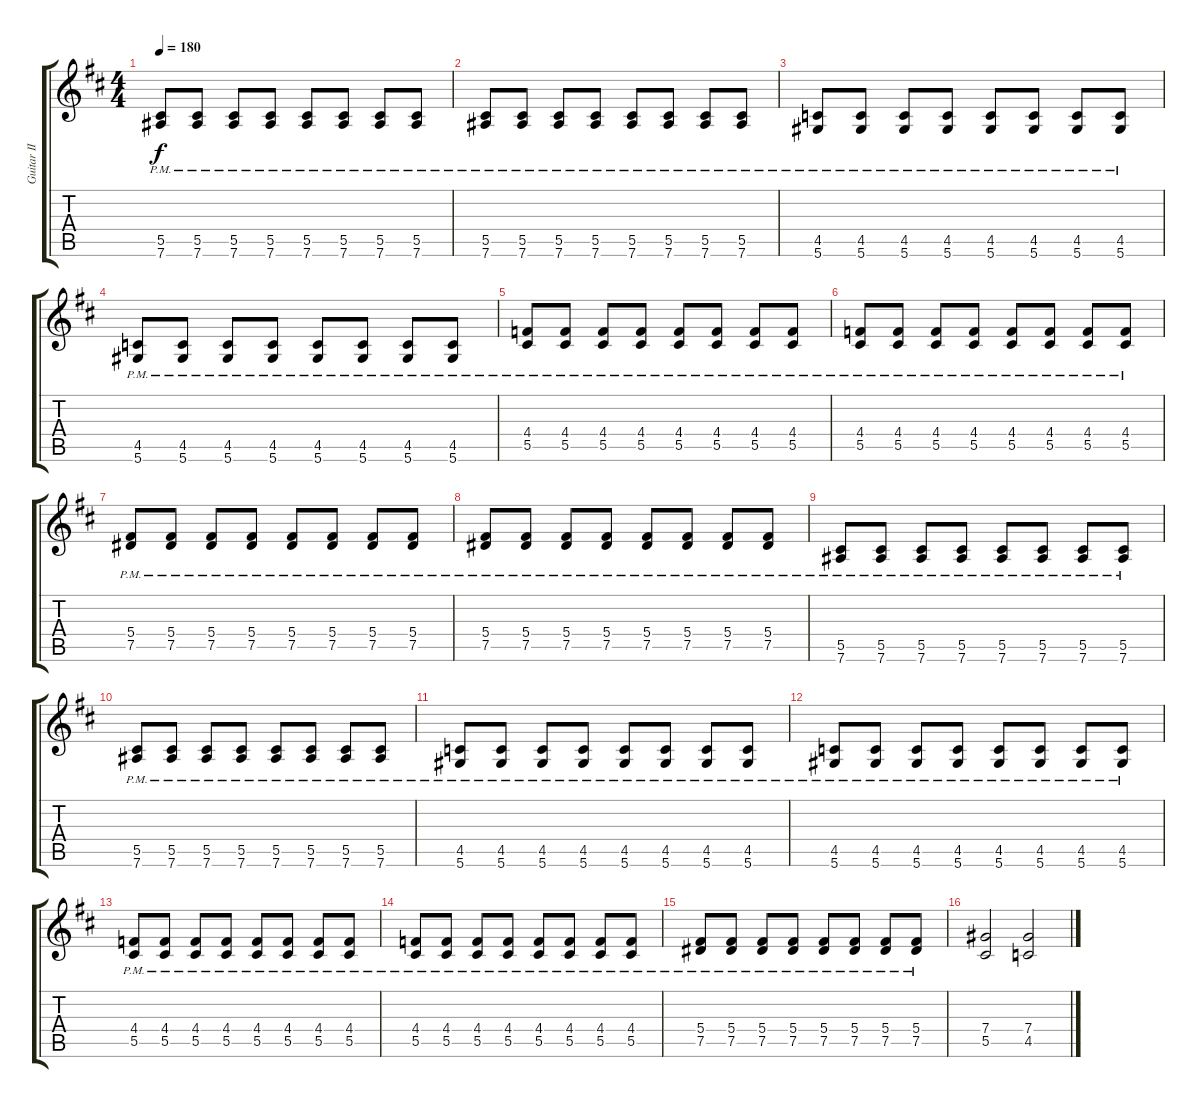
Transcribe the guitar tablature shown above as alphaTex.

\track ("Guitar II" "Guitar II") {instrument distortionguitar}
\staff {score tabs}
\tuning (Eb4 Bb3 Gb3 Db3 Ab2 Eb2) {hide}
\ts (4 4)
\tempo 180
\clef g2
\ks bminor
(5.5{pm} 7.6{pm}).8{dy f} (5.5{pm} 7.6{pm}).8 (5.5{pm} 7.6{pm}).8 (5.5{pm} 7.6{pm}).8 (5.5{pm} 7.6{pm}).8 (5.5{pm} 7.6{pm}).8 (5.5{pm} 7.6{pm}).8 (5.5{pm} 7.6{pm}).8 |
(5.5{pm} 7.6{pm}).8 (5.5{pm} 7.6{pm}).8 (5.5{pm} 7.6{pm}).8 (5.5{pm} 7.6{pm}).8 (5.5{pm} 7.6{pm}).8 (5.5{pm} 7.6{pm}).8 (5.5{pm} 7.6{pm}).8 (5.5{pm} 7.6{pm}).8 |
(4.5{pm} 5.6{pm}).8 (4.5{pm} 5.6{pm}).8 (4.5{pm} 5.6{pm}).8 (4.5{pm} 5.6{pm}).8 (4.5{pm} 5.6{pm}).8 (4.5{pm} 5.6{pm}).8 (4.5{pm} 5.6{pm}).8 (4.5{pm} 5.6{pm}).8 |
(4.5{pm} 5.6{pm}).8 (4.5{pm} 5.6{pm}).8 (4.5{pm} 5.6{pm}).8 (4.5{pm} 5.6{pm}).8 (4.5{pm} 5.6{pm}).8 (4.5{pm} 5.6{pm}).8 (4.5{pm} 5.6{pm}).8 (4.5{pm} 5.6{pm}).8 |
(4.4{pm} 5.5{pm}).8 (4.4{pm} 5.5{pm}).8 (4.4{pm} 5.5{pm}).8 (4.4{pm} 5.5{pm}).8 (4.4{pm} 5.5{pm}).8 (4.4{pm} 5.5{pm}).8 (4.4{pm} 5.5{pm}).8 (4.4{pm} 5.5{pm}).8 |
(4.4{pm} 5.5{pm}).8 (4.4{pm} 5.5{pm}).8 (4.4{pm} 5.5{pm}).8 (4.4{pm} 5.5{pm}).8 (4.4{pm} 5.5{pm}).8 (4.4{pm} 5.5{pm}).8 (4.4{pm} 5.5{pm}).8 (4.4{pm} 5.5{pm}).8 |
(5.4{pm} 7.5{pm}).8 (5.4{pm} 7.5{pm}).8 (5.4{pm} 7.5{pm}).8 (5.4{pm} 7.5{pm}).8 (5.4{pm} 7.5{pm}).8 (5.4{pm} 7.5{pm}).8 (5.4{pm} 7.5{pm}).8 (5.4{pm} 7.5{pm}).8 |
(5.4{pm} 7.5{pm}).8 (5.4{pm} 7.5{pm}).8 (5.4{pm} 7.5{pm}).8 (5.4{pm} 7.5{pm}).8 (5.4{pm} 7.5{pm}).8 (5.4{pm} 7.5{pm}).8 (5.4{pm} 7.5{pm}).8 (5.4{pm} 7.5{pm}).8 |
(5.5{pm} 7.6{pm}).8 (5.5{pm} 7.6{pm}).8 (5.5{pm} 7.6{pm}).8 (5.5{pm} 7.6{pm}).8 (5.5{pm} 7.6{pm}).8 (5.5{pm} 7.6{pm}).8 (5.5{pm} 7.6{pm}).8 (5.5{pm} 7.6{pm}).8 |
(5.5{pm} 7.6{pm}).8 (5.5{pm} 7.6{pm}).8 (5.5{pm} 7.6{pm}).8 (5.5{pm} 7.6{pm}).8 (5.5{pm} 7.6{pm}).8 (5.5{pm} 7.6{pm}).8 (5.5{pm} 7.6{pm}).8 (5.5{pm} 7.6{pm}).8 |
(4.5{pm} 5.6{pm}).8 (4.5{pm} 5.6{pm}).8 (4.5{pm} 5.6{pm}).8 (4.5{pm} 5.6{pm}).8 (4.5{pm} 5.6{pm}).8 (4.5{pm} 5.6{pm}).8 (4.5{pm} 5.6{pm}).8 (4.5{pm} 5.6{pm}).8 |
(4.5{pm} 5.6{pm}).8 (4.5{pm} 5.6{pm}).8 (4.5{pm} 5.6{pm}).8 (4.5{pm} 5.6{pm}).8 (4.5{pm} 5.6{pm}).8 (4.5{pm} 5.6{pm}).8 (4.5{pm} 5.6{pm}).8 (4.5{pm} 5.6{pm}).8 |
(4.4{pm} 5.5{pm}).8 (4.4{pm} 5.5{pm}).8 (4.4{pm} 5.5{pm}).8 (4.4{pm} 5.5{pm}).8 (4.4{pm} 5.5{pm}).8 (4.4{pm} 5.5{pm}).8 (4.4{pm} 5.5{pm}).8 (4.4{pm} 5.5{pm}).8 |
(4.4{pm} 5.5{pm}).8 (4.4{pm} 5.5{pm}).8 (4.4{pm} 5.5{pm}).8 (4.4{pm} 5.5{pm}).8 (4.4{pm} 5.5{pm}).8 (4.4{pm} 5.5{pm}).8 (4.4{pm} 5.5{pm}).8 (4.4{pm} 5.5{pm}).8 |
(5.4{pm} 7.5{pm}).8 (5.4{pm} 7.5{pm}).8 (5.4{pm} 7.5{pm}).8 (5.4{pm} 7.5{pm}).8 (5.4{pm} 7.5{pm}).8 (5.4{pm} 7.5{pm}).8 (5.4{pm} 7.5{pm}).8 (5.4{pm} 7.5{pm}).8 |
(7.4 5.5).2 (7.4 4.5).2
